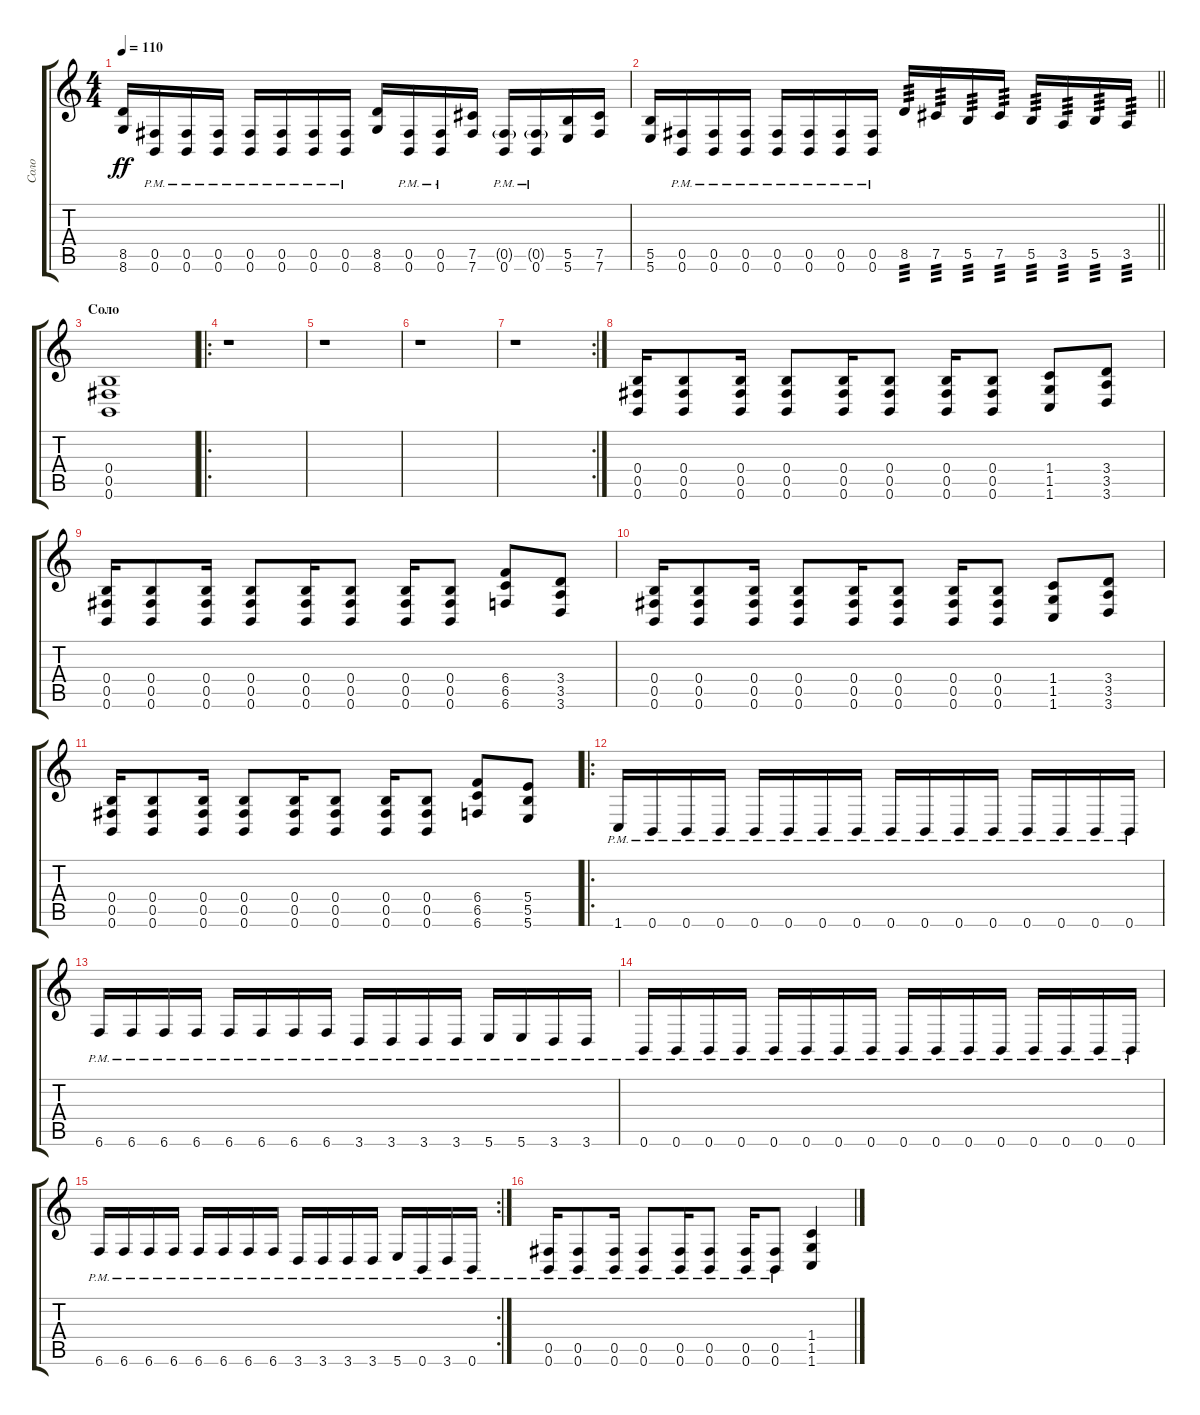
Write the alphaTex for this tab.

\track ("Соло" "Соло") {instrument distortionguitar}
\staff {score tabs}
\tuning (Db4 Ab3 E3 B2 Gb2 B1) {hide}
\ts (4 4)
\tempo 110
\clef g2
\ks c
(8.5 8.6).16{dy ff} (0.5{pm} 0.6{pm}).16 (0.5{pm} 0.6{pm}).16 (0.5{pm} 0.6{pm}).16 (0.5{pm} 0.6{pm}).16 (0.5{pm} 0.6{pm}).16 (0.5{pm} 0.6{pm}).16 (0.5{pm} 0.6{pm}).16 (8.5 8.6).16 (0.5{pm} 0.6{pm}).16 (0.5{pm} 0.6{pm}).16 (7.5 7.6).16 (0.5{g} 0.6{pm}).16 (0.5{g} 0.6{pm}).16 (5.5 5.6).16 (7.5 7.6).16 |
\barLineRight lightlight
(5.5 5.6).16 (0.5{pm} 0.6{pm}).16 (0.5{pm} 0.6{pm}).16 (0.5{pm} 0.6{pm}).16 (0.5{pm} 0.6{pm}).16 (0.5{pm} 0.6{pm}).16 (0.5{pm} 0.6{pm}).16 (0.5{pm} 0.6{pm}).16 8.5.16{tp 3} 7.5.16{tp 3} 5.5.16{tp 3} 7.5.16{tp 3} 5.5.16{tp 3} 3.5.16{tp 3} 5.5.16{tp 3} 3.5.16{tp 3} |
\section ("" "Соло")
(0.4 0.5 0.6).1 |
\ro
r.1 |
r.1 |
r.1 |
\rc 2
r.1 |
(0.4 0.5 0.6).16 (0.4 0.5 0.6).8 (0.4 0.5 0.6).16 (0.4 0.5 0.6).8 (0.4 0.5 0.6).16 (0.4 0.5 0.6).8 (0.4 0.5 0.6).16 (0.4 0.5 0.6).8 (1.4 1.5 1.6).8 (3.4 3.5 3.6).8 |
(0.4 0.5 0.6).16 (0.4 0.5 0.6).8 (0.4 0.5 0.6).16 (0.4 0.5 0.6).8 (0.4 0.5 0.6).16 (0.4 0.5 0.6).8 (0.4 0.5 0.6).16 (0.4 0.5 0.6).8 (6.4 6.5 6.6).8 (3.4 3.5 3.6).8 |
(0.4 0.5 0.6).16 (0.4 0.5 0.6).8 (0.4 0.5 0.6).16 (0.4 0.5 0.6).8 (0.4 0.5 0.6).16 (0.4 0.5 0.6).8 (0.4 0.5 0.6).16 (0.4 0.5 0.6).8 (1.4 1.5 1.6).8 (3.4 3.5 3.6).8 |
(0.4 0.5 0.6).16 (0.4 0.5 0.6).8 (0.4 0.5 0.6).16 (0.4 0.5 0.6).8 (0.4 0.5 0.6).16 (0.4 0.5 0.6).8 (0.4 0.5 0.6).16 (0.4 0.5 0.6).8 (6.4 6.5 6.6).8 (5.4 5.5 5.6).8 |
\ro
1.6{pm}.16 0.6{pm}.16 0.6{pm}.16 0.6{pm}.16 0.6{pm}.16 0.6{pm}.16 0.6{pm}.16 0.6{pm}.16 0.6{pm}.16 0.6{pm}.16 0.6{pm}.16 0.6{pm}.16 0.6{pm}.16 0.6{pm}.16 0.6{pm}.16 0.6{pm}.16 |
6.6{pm}.16 6.6{pm}.16 6.6{pm}.16 6.6{pm}.16 6.6{pm}.16 6.6{pm}.16 6.6{pm}.16 6.6{pm}.16 3.6{pm}.16 3.6{pm}.16 3.6{pm}.16 3.6{pm}.16 5.6{pm}.16 5.6{pm}.16 3.6{pm}.16 3.6{pm}.16 |
0.6{pm}.16 0.6{pm}.16 0.6{pm}.16 0.6{pm}.16 0.6{pm}.16 0.6{pm}.16 0.6{pm}.16 0.6{pm}.16 0.6{pm}.16 0.6{pm}.16 0.6{pm}.16 0.6{pm}.16 0.6{pm}.16 0.6{pm}.16 0.6{pm}.16 0.6{pm}.16 |
\rc 2
6.6{pm}.16 6.6{pm}.16 6.6{pm}.16 6.6{pm}.16 6.6{pm}.16 6.6{pm}.16 6.6{pm}.16 6.6{pm}.16 3.6{pm}.16 3.6{pm}.16 3.6{pm}.16 3.6{pm}.16 5.6{pm}.16 0.6{pm}.16 3.6{pm}.16 0.6{pm}.16 |
(0.5{pm} 0.6{pm}).16 (0.5{pm} 0.6{pm}).8 (0.5{pm} 0.6{pm}).16 (0.5{pm} 0.6{pm}).8 (0.5{pm} 0.6{pm}).16 (0.5{pm} 0.6{pm}).8 (0.5{pm} 0.6{pm}).16 (0.5{pm} 0.6{pm}).8 (1.4 1.5 1.6).4
